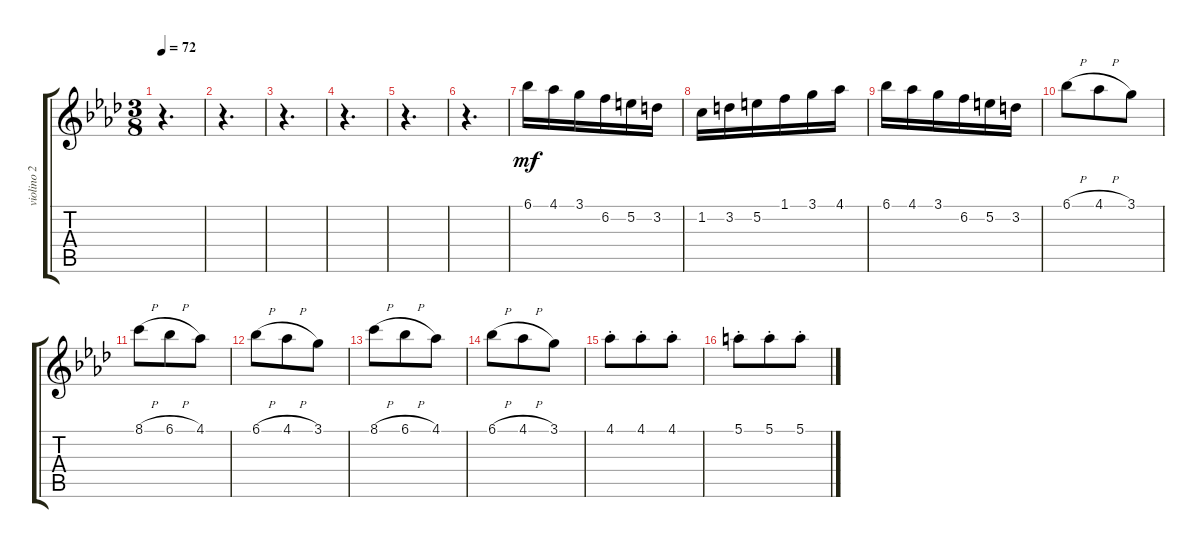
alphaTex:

\track ("violino 2" "violino 2") {instrument overdrivenguitar}
\staff {score tabs}
\tuning (E4 B3 G3 D3 A2 E2) {hide}
\ts (3 8)
\tempo 72
\clef g2
\ks fminor
r.4{d dy mf} |
r.4{d} |
r.4{d} |
r.4{d} |
r.4{d} |
r.4{d} |
6.1.16 4.1.16 3.1.16 6.2.16 5.2.16 3.2.16 |
1.2.16 3.2.16 5.2.16 1.1.16 3.1.16 4.1.16 |
6.1.16 4.1.16 3.1.16 6.2.16 5.2.16 3.2.16 |
6.1{h}.8 4.1{h}.8 3.1.8 |
8.1{h}.8 6.1{h}.8 4.1.8 |
6.1{h}.8 4.1{h}.8 3.1.8 |
8.1{h}.8 6.1{h}.8 4.1.8 |
6.1{h}.8 4.1{h}.8 3.1.8 |
4.1{st}.8 4.1{st}.8 4.1{st}.8 |
5.1{st}.8 5.1{st}.8 5.1{st}.8
